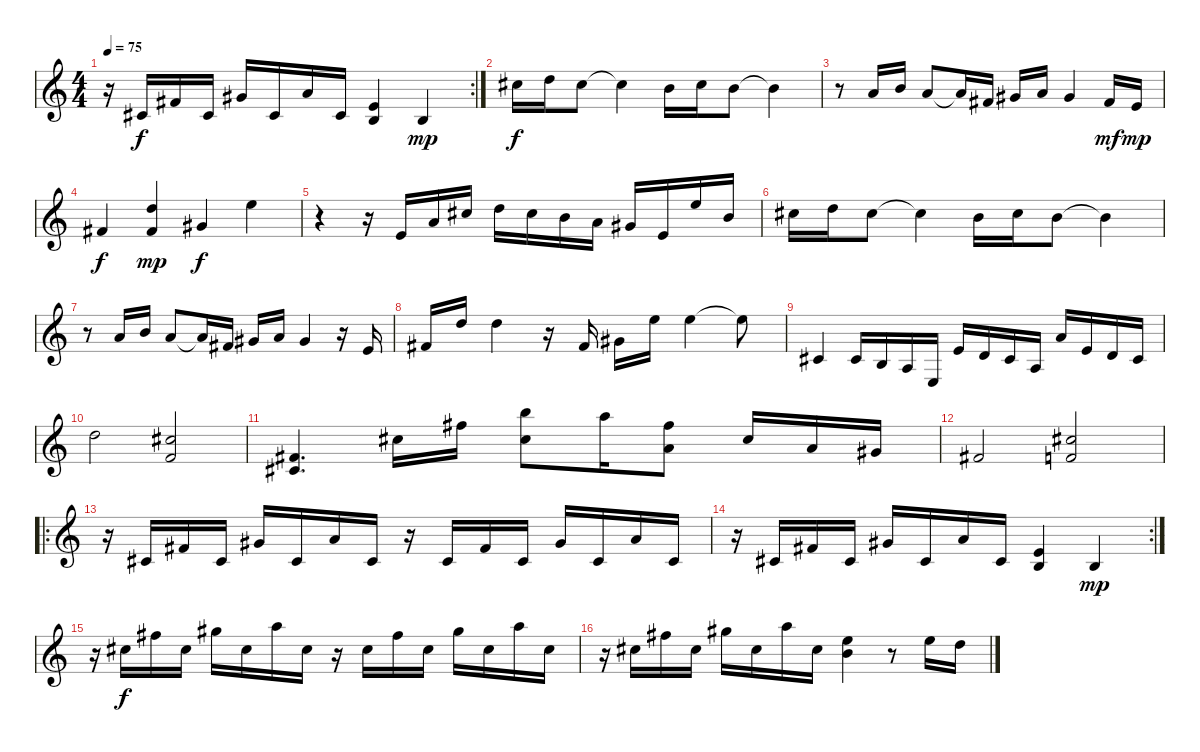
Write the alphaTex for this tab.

\track "" {instrument brightacousticpiano}
\staff {score}
\tuning (E4 B3 G3 D3 A2 E2) {hide}
\rc 2
\ts (4 4)
\tempo 75
\clef g2
\ks c
r.16{dy f} 2.2.16 2.1.16 2.2.16 4.1.16 2.2.16 5.1.16 2.2.16 (0.2 9.3).4 0.2.4{dy mp} |
9.1.16{dy f} 10.1.16 9.1.8 9.1{t}.4 7.1.16 9.1.16 7.1.8 7.1{t}.4 |
r.8 5.1.16 12.2.16 5.1.8 5.1{t}.16 2.1.16 4.1.16{beam merge} 5.1.16 4.1.4 2.1.16{dy mf} 0.1.16{dy mp} |
2.1.4{dy f} (10.1 11.3).4{dy mp} 9.2.4{dy f} 12.1.4 |
r.4 r.16 0.1.16 5.1.16 9.1.16 10.1.16 9.1.16 7.1.16 5.1.16 4.1.16 0.1.16 12.1.16 7.1.16 |
9.1.16 10.1.16 9.1.8 9.1{t}.4 7.1.16 9.1.16 7.1.8 7.1{t}.4 |
r.8 5.1.16 12.2.16 5.1.8 5.1{t}.16 2.1.16 4.1.16{beam merge} 5.1.16 4.1.4 r.16 0.1.16 |
2.1.16 10.1.16 10.1.4 r.16 2.1.16 4.1.16 12.1.16 12.1.4 12.1{t}.8 |
2.2.4 2.2.16 0.2.16 2.3.16 2.4.16 0.1.16 3.2.16 2.2.16 2.3.16 5.1.16 0.1.16 3.2.16 2.2.16 |
10.1.2 (1.1 14.2).2 |
(2.1 2.2).4{d} 9.1.16 14.1.16 (19.1 14.2).8 17.1.16 (14.1 10.2).8 9.1.16 5.1.16 4.1.16 |
2.1.2 (1.1 18.3).2 |
\ro
r.16 2.2.16 2.1.16 2.2.16 4.1.16 2.2.16 5.1.16 2.2.16 r.16 2.2.16 2.1.16 2.2.16 4.1.16 2.2.16 5.1.16 2.2.16 |
\rc 2
r.16 2.2.16 2.1.16 2.2.16 4.1.16 2.2.16 5.1.16 2.2.16 (0.2 9.3).4 0.2.4{dy mp} |
r.16 9.1.16{dy f} 19.2.16 9.1.16 21.2.16 9.1.16 22.2.16 9.1.16 r.16 9.1.16 19.2.16 9.1.16 21.2.16 9.1.16 22.2.16 9.1.16 |
r.16 9.1.16 19.2.16 9.1.16 21.2.16 9.1.16 22.2.16 9.1.16 (7.1 17.2).4 r.8 17.2.16 10.1.16
